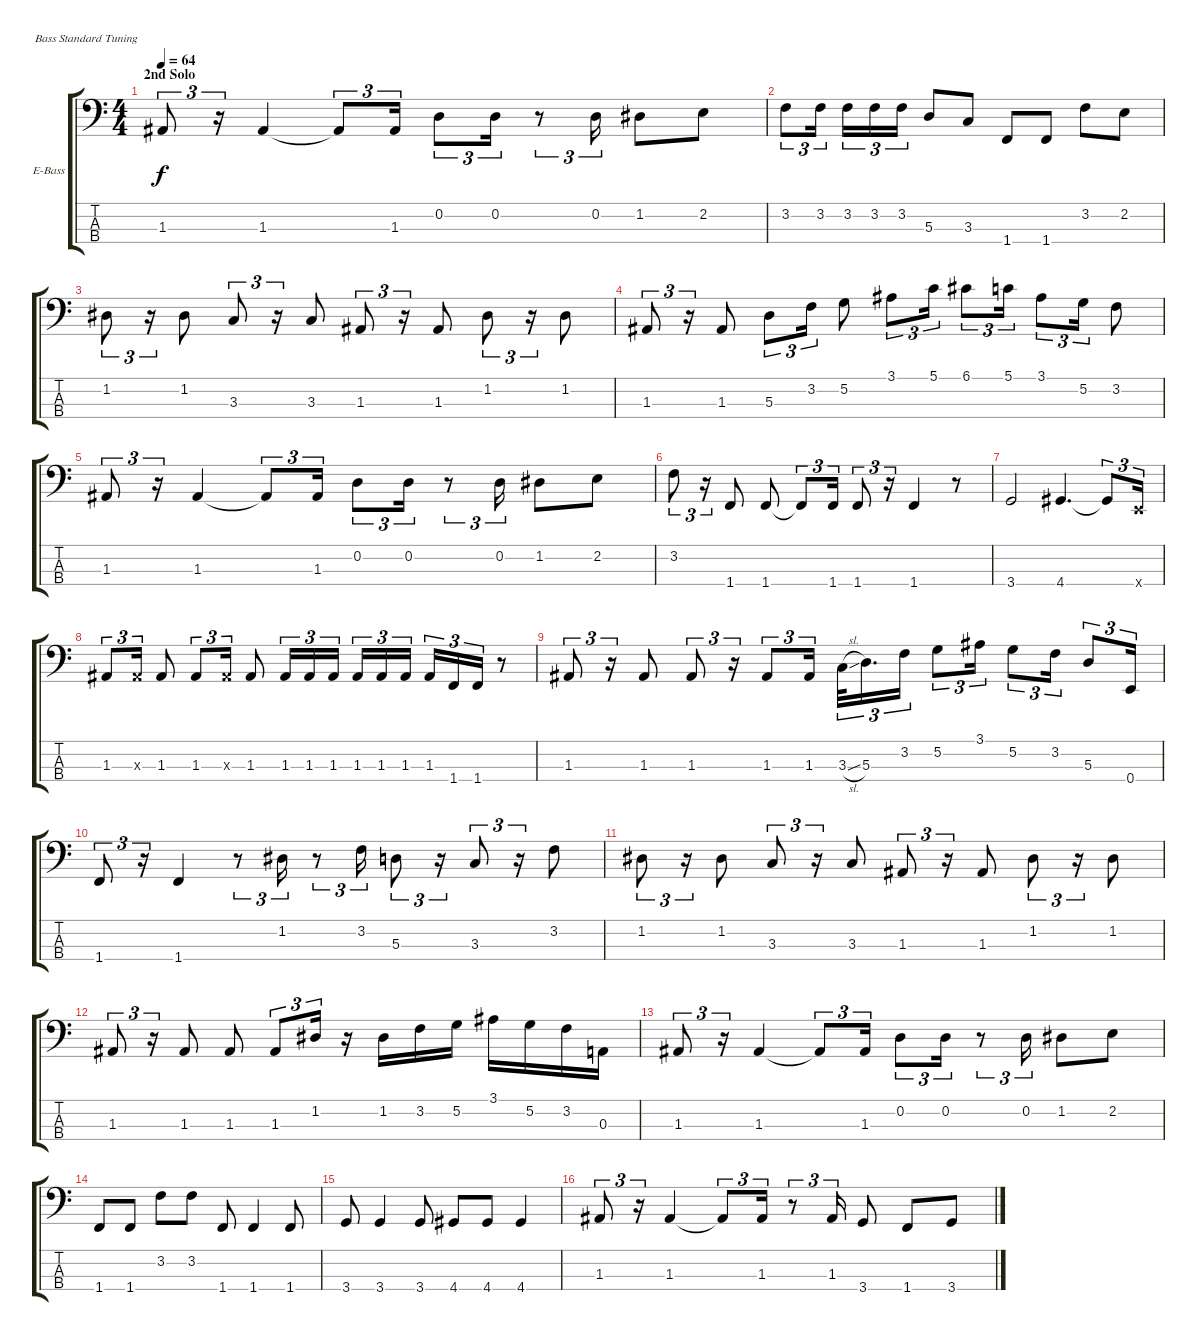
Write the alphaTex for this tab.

\bracketExtendMode groupsimilarinstruments
\firstSystemTrackNameOrientation horizontal
\otherSystemsTrackNameOrientation horizontal
\track ("Bass" "E-Bass") {instrument electricbassfinger}
\staff {score tabs}
\tuning (G2 D2 A1 E1)
\ts (4 4)
\section ("" "2nd Solo")
\tempo 64
\clef f4
\ks c
1.3.8{tu (3 2) dy f} r.16{tu (3 2)} 1.3.4 1.3{t}.8{tu (3 2)} 1.3.16{tu (3 2)} 0.2.8{tu (3 2)} 0.2.16{tu (3 2)} r.8{tu (3 2)} 0.2.16{tu (3 2)} 1.2.8 2.2.8 |
3.2.8{tu (3 2)} 3.2.16{tu (3 2)} 3.2.16{tu (3 2)} 3.2.16{tu (3 2)} 3.2.16{tu (3 2)} 5.3.8 3.3.8 1.4.8 1.4.8 3.2.8 2.2.8 |
1.2.8{tu (3 2)} r.16{tu (3 2)} 1.2.8 3.3.8{tu (3 2)} r.16{tu (3 2)} 3.3.8 1.3.8{tu (3 2)} r.16{tu (3 2)} 1.3.8 1.2.8{tu (3 2)} r.16{tu (3 2)} 1.2.8 |
1.3.8{tu (3 2)} r.16{tu (3 2)} 1.3.8 5.3.8{tu (3 2)} 3.2.16{tu (3 2)} 5.2.8 3.1.8{tu (3 2)} 5.1.16{tu (3 2)} 6.1.8{tu (3 2)} 5.1.16{tu (3 2)} 3.1.8{tu (3 2)} 5.2.16{tu (3 2)} 3.2.8 |
1.3.8{tu (3 2)} r.16{tu (3 2)} 1.3.4 1.3{t}.8{tu (3 2)} 1.3.16{tu (3 2)} 0.2.8{tu (3 2)} 0.2.16{tu (3 2)} r.8{tu (3 2)} 0.2.16{tu (3 2)} 1.2.8 2.2.8 |
3.2.8{tu (3 2)} r.16{tu (3 2)} 1.4.8 1.4.8 1.4{t}.8{tu (3 2)} 1.4.16{tu (3 2)} 1.4.8{tu (3 2)} r.16{tu (3 2)} 1.4.4 r.8 |
3.4.2 4.4.4{d} 4.4{t}.8{tu (3 2)} 0.4{x}.16{tu (3 2)} |
1.3.8{tu (3 2)} 1.3{x}.16{tu (3 2)} 1.3.8 1.3.8{tu (3 2)} 1.3{x}.16{tu (3 2)} 1.3.8 1.3.16{tu (3 2)} 1.3.16{tu (3 2)} 1.3.16{tu (3 2)} 1.3.16{tu (3 2)} 1.3.16{tu (3 2)} 1.3.16{tu (3 2)} 1.3.16{tu (3 2)} 1.4.16{tu (3 2)} 1.4.16{tu (3 2)} r.8 |
1.3.8{tu (3 2)} r.16{tu (3 2)} 1.3.8 1.3.8{tu (3 2)} r.16{tu (3 2)} 1.3.8{tu (3 2)} 1.3.16{tu (3 2)} 3.3{sl}.32{tu (3 2)} 5.3.16{d tu (3 2)} 3.2.16{tu (3 2)} 5.2.8{tu (3 2)} 3.1.16{tu (3 2)} 5.2.8{tu (3 2)} 3.2.16{tu (3 2)} 5.3.8{tu (3 2)} 0.4.16{tu (3 2)} |
1.4.8{tu (3 2)} r.16{tu (3 2)} 1.4.4 r.8{tu (3 2)} 1.2.16{tu (3 2)} r.8{tu (3 2)} 3.2.16{tu (3 2)} 5.3.8{tu (3 2)} r.16{tu (3 2)} 3.3.8{tu (3 2)} r.16{tu (3 2)} 3.2.8 |
1.2.8{tu (3 2)} r.16{tu (3 2)} 1.2.8 3.3.8{tu (3 2)} r.16{tu (3 2)} 3.3.8 1.3.8{tu (3 2)} r.16{tu (3 2)} 1.3.8 1.2.8{tu (3 2)} r.16{tu (3 2)} 1.2.8 |
1.3.8{tu (3 2)} r.16{tu (3 2)} 1.3.8 1.3.8 1.3.8{tu (3 2)} 1.2.16{tu (3 2)} r.16 1.2.16 3.2.16 5.2.16 3.1.16 5.2.16 3.2.16 0.3.16 |
1.3.8{tu (3 2)} r.16{tu (3 2)} 1.3.4 1.3{t}.8{tu (3 2)} 1.3.16{tu (3 2)} 0.2.8{tu (3 2)} 0.2.16{tu (3 2)} r.8{tu (3 2)} 0.2.16{tu (3 2)} 1.2.8 2.2.8 |
1.4.8 1.4.8 3.2.8 3.2.8 1.4.8 1.4.4 1.4.8 |
3.4.8 3.4.4 3.4.8 4.4.8 4.4.8 4.4.4 |
1.3.8{tu (3 2)} r.16{tu (3 2)} 1.3.4 1.3{t}.8{tu (3 2)} 1.3.16{tu (3 2)} r.8{tu (3 2)} 1.3.16{tu (3 2)} 3.4.8 1.4.8 3.4.8
